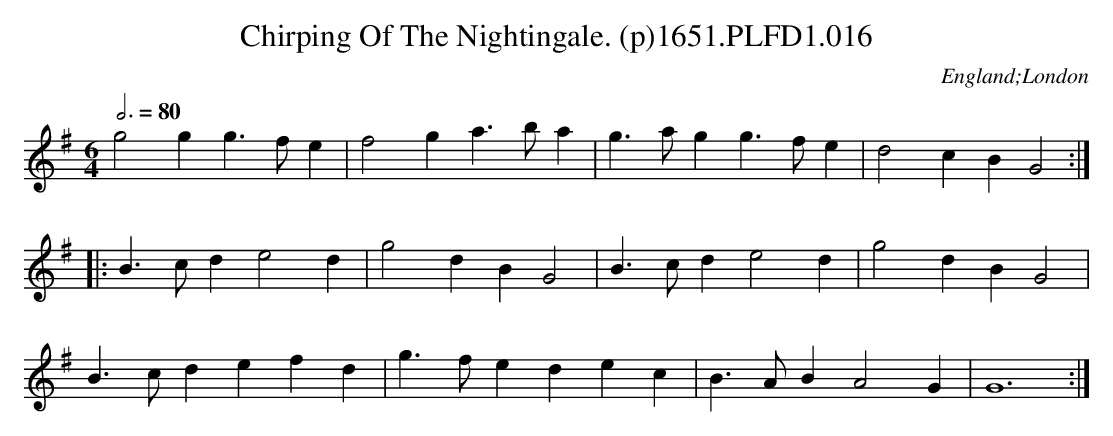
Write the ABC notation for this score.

X:1
T:Chirping Of The Nightingale. (p)1651.PLFD1.016
M:6/4
L:1/4
Q:3/4=80
O:England;London
K:G
g2g g>fe|f2g a>ba|g>ag g>fe|d2c BG2:|
|:B>cd e2d|g2d BG2|B>cd e2d|g2d BG2|
B>cd efd|g>fe dec|B>AB A2G|G6:|
